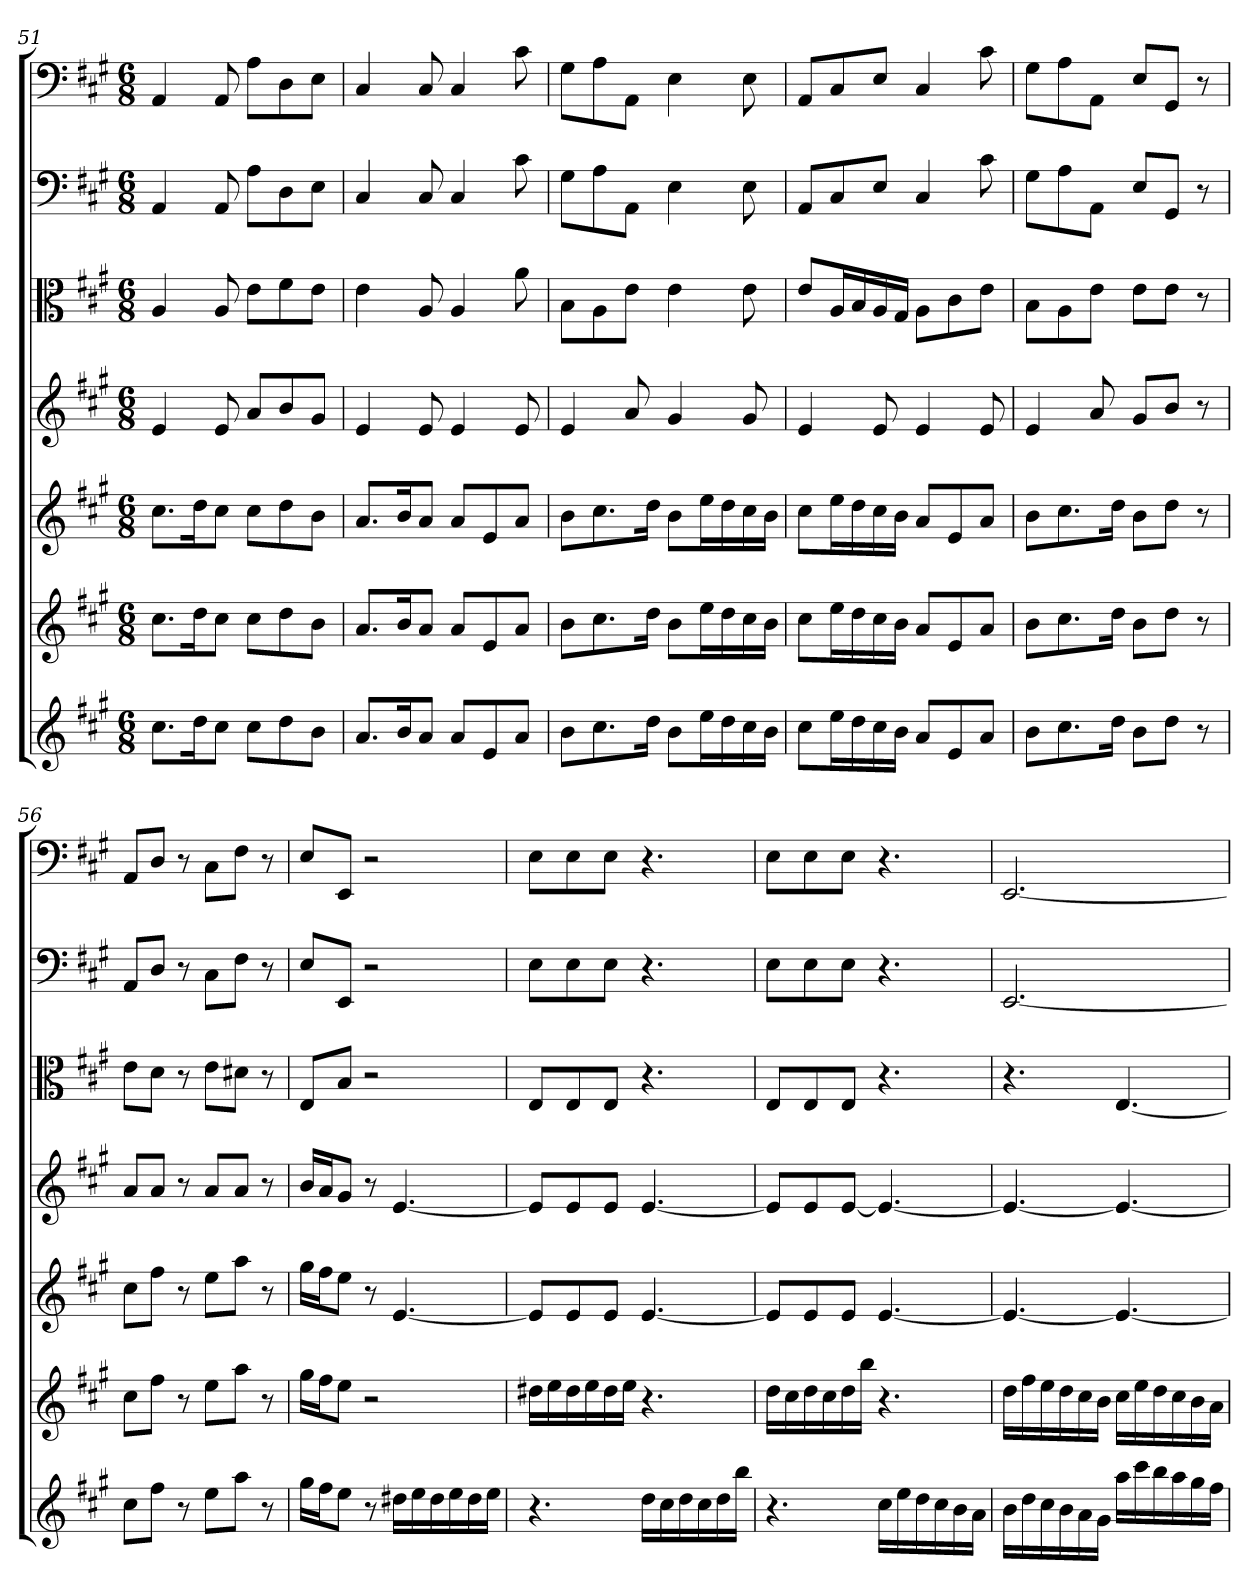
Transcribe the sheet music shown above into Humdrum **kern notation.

**kern	**kern	**kern	**kern	**kern	**kern	**kern
*part7	*part6	*part5	*part4	*part3	*part2	*part1
*staff7	*staff6	*staff5	*staff4	*staff3	*staff2	*staff1
*	*	*	*	*clefC3	*	*
*k[f#c#g#]	*k[f#c#g#]	*k[f#c#g#]	*k[f#c#g#]	*k[f#c#g#]	*k[f#c#g#]	*k[f#c#g#]
*A:	*A:	*A:	*A:	*A:	*A:	*A:
*M6/8	*M6/8	*M6/8	*M6/8	*M6/8	*M6/8	*M6/8
=51	=51	=51	=51	=51	=51	=51
8.cc#L	8.cc#L	8.cc#L	4e	4A	4AA	4AA
16ddK	16ddK	16ddK	.	.	.	.
8cc#J	8cc#J	8cc#J	8e	8A	8AA	8AA
8cc#L	8cc#L	8cc#L	8aL	8e\L	8AL	8AL
8dd	8dd	8dd	8b	8f#\	8D	8D
8bJ	8bJ	8bJ	8g#J	8e\J	8EJ	8EJ
=52	=52	=52	=52	=52	=52	=52
8.aL	8.aL	8.aL	4e	4e	4C#	4C#
16bK	16bK	16bK	.	.	.	.
8aJ	8aJ	8aJ	8e	8A	8C#	8C#
8aL	8aL	8aL	4e	4A	4C#	4C#
8e	8e	8e	.	.	.	.
8aJ	8aJ	8aJ	8e	8a	8c#	8c#
=53	=53	=53	=53	=53	=53	=53
8bL	8bL	8bL	4e	8B\L	8G#L	8G#L
8.cc#	8.cc#	8.cc#	.	8A\	8A	8A
.	.	.	8a	8e\J	8AAJ	8AAJ
16ddJk	16ddJk	16ddJk	.	.	.	.
8bL	8bL	8bL	4g#	4e	4E	4E
16eeL	16eeL	16eeL	.	.	.	.
16dd	16dd	16dd	.	.	.	.
16cc#	16cc#	16cc#	8g#	8e	8E	8E
16bJJ	16bJJ	16bJJ	.	.	.	.
=54	=54	=54	=54	=54	=54	=54
8cc#L	8cc#L	8cc#L	4e	8e/L	8AAL	8AAL
16eeL	16eeL	16eeL	.	16A/L	8C#	8C#
16dd	16dd	16dd	.	16B/	.	.
16cc#	16cc#	16cc#	8e	16A/	8EJ	8EJ
16bJJ	16bJJ	16bJJ	.	16G#/JJ	.	.
8aL	8aL	8aL	4e	8A\L	4C#	4C#
8e	8e	8e	.	8c#\	.	.
8aJ	8aJ	8aJ	8e	8e\J	8c#	8c#
=55	=55	=55	=55	=55	=55	=55
8bL	8bL	8bL	4e	8B\L	8G#L	8G#L
8.cc#	8.cc#	8.cc#	.	8A\	8A	8A
.	.	.	8a	8e\J	8AAJ	8AAJ
16ddJk	16ddJk	16ddJk	.	.	.	.
8bL	8bL	8bL	8g#L	8e\L	8EL	8EL
8ddJ	8ddJ	8ddJ	8bJ	8e\J	8GG#J	8GG#J
8r	8r	8r	8r	8r	8r	8r
=56	=56	=56	=56	=56	=56	=56
8cc#L	8cc#L	8cc#L	8aL	8e\L	8AAL	8AAL
8ff#J	8ff#J	8ff#J	8aJ	8d\J	8DJ	8DJ
8r	8r	8r	8r	8r	8r	8r
8eeL	8eeL	8eeL	8aL	8e\L	8C#L	8C#L
8aaJ	8aaJ	8aaJ	8aJ	8d#X\J	8F#J	8F#J
8r	8r	8r	8r	8r	8r	8r
=57	=57	=57	=57	=57	=57	=57
16gg#LL	16gg#LL	16gg#LL	16bLL	8E/L	8EL	8EL
16ff#J	16ff#J	16ff#J	16aJ	.	.	.
8eeJ	8eeJ	8eeJ	8g#J	8B/J	8EEJ	8EEJ
8r	2r	8r	8r	2r	2r	2r
16dd#XLL	.	[4.e	[4.e	.	.	.
16ee	.	.	.	.	.	.
16dd#	.	.	.	.	.	.
16ee	.	.	.	.	.	.
16dd#	.	.	.	.	.	.
16eeJJ	.	.	.	.	.	.
=58	=58	=58	=58	=58	=58	=58
4.r	16dd#XLL	8eL]	8eL]	8E/L	8EL	8EL
.	16ee	.	.	.	.	.
.	16dd#	8e	8e	8E/	8E	8E
.	16ee	.	.	.	.	.
.	16dd#	8eJ	8eJ	8E/J	8EJ	8EJ
.	16eeJJ	.	.	.	.	.
16ddLL	4.r	[4.e	[4.e	4.r	4.r	4.r
16cc#	.	.	.	.	.	.
16dd	.	.	.	.	.	.
16cc#	.	.	.	.	.	.
16dd	.	.	.	.	.	.
16bbJJ	.	.	.	.	.	.
=59	=59	=59	=59	=59	=59	=59
4.r	16ddLL	8eL]	8eL]	8E/L	8EL	8EL
.	16cc#	.	.	.	.	.
.	16dd	8e	8e	8E/	8E	8E
.	16cc#	.	.	.	.	.
.	16dd	8eJ	[8eJ	8E/J	8EJ	8EJ
.	16bbJJ	.	.	.	.	.
16cc#LL	4.r	[4.e	4.e_	4.r	4.r	4.r
16ee	.	.	.	.	.	.
16dd	.	.	.	.	.	.
16cc#	.	.	.	.	.	.
16b	.	.	.	.	.	.
16aJJ	.	.	.	.	.	.
=60	=60	=60	=60	=60	=60	=60
16bLL	16ddLL	4.e_	4.e_	4.r	[2.EE	[2.EE
16dd	16ff#	.	.	.	.	.
16cc#	16ee	.	.	.	.	.
16b	16dd	.	.	.	.	.
16a	16cc#	.	.	.	.	.
16g#JJ	16bJJ	.	.	.	.	.
16aaLL	16cc#LL	4.e_	4.e_	[4.E	.	.
16ccc#	16ee	.	.	.	.	.
16bb	16dd	.	.	.	.	.
16aa	16cc#	.	.	.	.	.
16gg#	16b	.	.	.	.	.
16ff#JJ	16aJJ	.	.	.	.	.
=	=	=	=	=	=	=
*-	*-	*-	*-	*-	*-	*-
